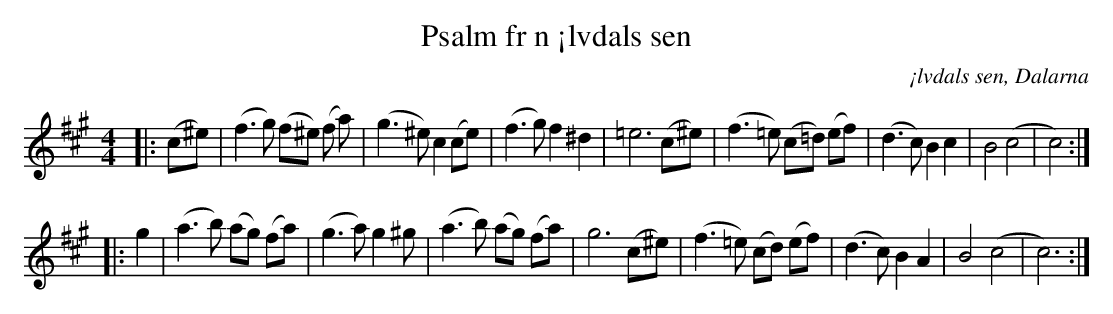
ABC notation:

X:1
T:Psalm fr n ¡lvdals sen
O:¡lvdals sen, Dalarna
M:4/4
L:1/8
K:A
[|: (c^e) | (f3 g) (f^e) (f a) | (g3 ^e) c2 (ce) | (f3 g) f2 ^d2 | =e6 (c^e) | (f3=e) (c=d) (ef) | (d3c) B2 c2 | B4(c4 | c4) :|]
|: g2 | (a3b) (ag) (fa) | (g3a) g2 ^g | (a3 b) (ag) (fa) | g6 (c^e) | (f3 =e) (cd) (ef) | (d3 c) B2 A2 | B4 (c4| c6) :|]
